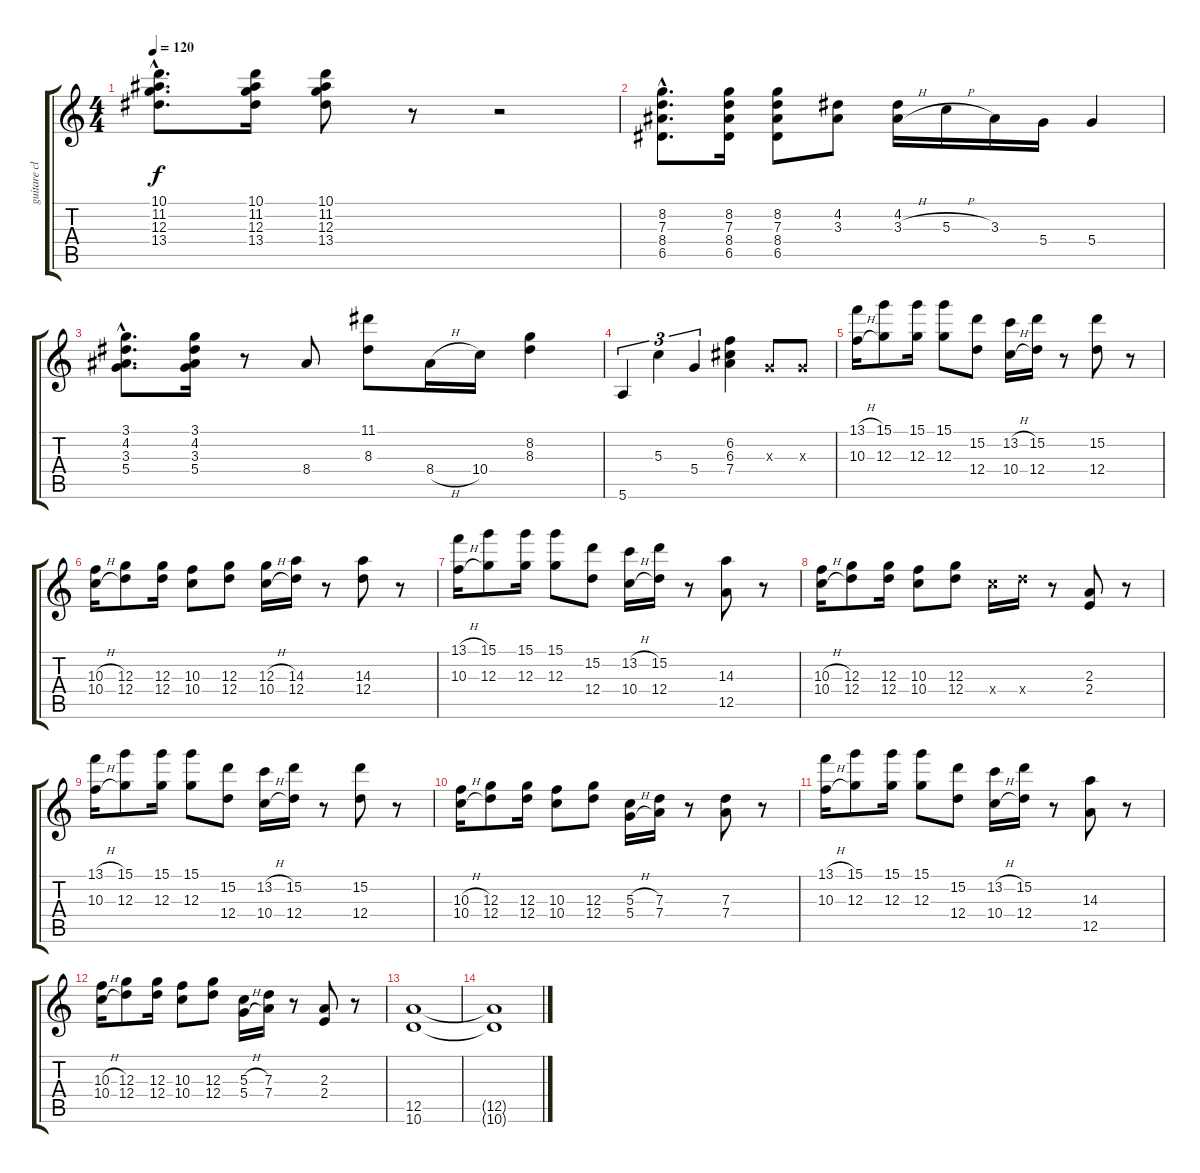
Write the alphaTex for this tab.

\track ("guitare clean" "guitare cl") {instrument electricguitarclean}
\staff {score tabs}
\tuning (E4 B3 G3 D3 A2 E2) {hide}
\ts (4 4)
\tempo 120
\clef g2
\ks c
(10.1{hac} 11.2{hac} 12.3{hac} 13.4{hac}).8{d dy f} (10.1 11.2 12.3 13.4).16 (10.1 11.2 12.3 13.4).8 r.8 r.2 |
(8.2{hac} 7.3{hac} 8.4{hac} 6.5{hac}).8{d} (8.2 7.3 8.4 6.5).16 (8.2 7.3 8.4 6.5).8 (4.2 3.3).8 (4.2 3.3{h}).16 5.3{h}.16 3.3.16 5.4.16 5.4.4 |
(3.1{hac} 4.2{hac} 3.3{hac} 5.4{hac}).8{d} (3.1 4.2 3.3 5.4).16 r.8 8.4.8 (11.1 8.3).8 8.4{h}.16 10.4.16 (8.2 8.3).4 |
5.6.4{tu (3 2)} 5.3.4{tu (3 2)} 5.4.4{tu (3 2)} (6.2 6.3 7.4).4 0.3{x}.8 0.3{x}.8 |
(13.1{h} 10.3{h}).16 (15.1 12.3).8 (15.1 12.3).16 (15.1 12.3).8 (15.2 12.4).8 (13.2{h} 10.4{h}).16 (15.2 12.4).16 r.8 (15.2 12.4).8 r.8 |
(10.3{h} 10.4{h}).16 (12.3 12.4).8 (12.3 12.4).16 (10.3 10.4).8 (12.3 12.4).8 (12.3{h} 10.4{h}).16 (14.3 12.4).16 r.8 (14.3 12.4).8 r.8 |
(13.1{h} 10.3{h}).16 (15.1 12.3).8 (15.1 12.3).16 (15.1 12.3).8 (15.2 12.4).8 (13.2{h} 10.4{h}).16 (15.2 12.4).16 r.8 (14.3 12.5).8 r.8 |
(10.3{h} 10.4{h}).16 (12.3 12.4).8 (12.3 12.4).16 (10.3 10.4).8 (12.3 12.4).8 10.4{x}.16 12.4{x}.16 r.8 (2.3 2.4).8 r.8 |
(13.1{h} 10.3{h}).16 (15.1 12.3).8 (15.1 12.3).16 (15.1 12.3).8 (15.2 12.4).8 (13.2{h} 10.4{h}).16 (15.2 12.4).16 r.8 (15.2 12.4).8 r.8 |
(10.3{h} 10.4{h}).16 (12.3 12.4).8 (12.3 12.4).16 (10.3 10.4).8 (12.3 12.4).8 (5.3{h} 5.4{h}).16 (7.3 7.4).16 r.8 (7.3 7.4).8 r.8 |
(13.1{h} 10.3{h}).16 (15.1 12.3).8 (15.1 12.3).16 (15.1 12.3).8 (15.2 12.4).8 (13.2{h} 10.4{h}).16 (15.2 12.4).16 r.8 (14.3 12.5).8 r.8 |
(10.3{h} 10.4{h}).16 (12.3 12.4).8 (12.3 12.4).16 (10.3 10.4).8 (12.3 12.4).8 (5.3{h} 5.4{h}).16 (7.3 7.4).16 r.8 (2.3 2.4).8 r.8 |
(12.5 10.6).1 |
(12.5{t} 10.6{t}).1
